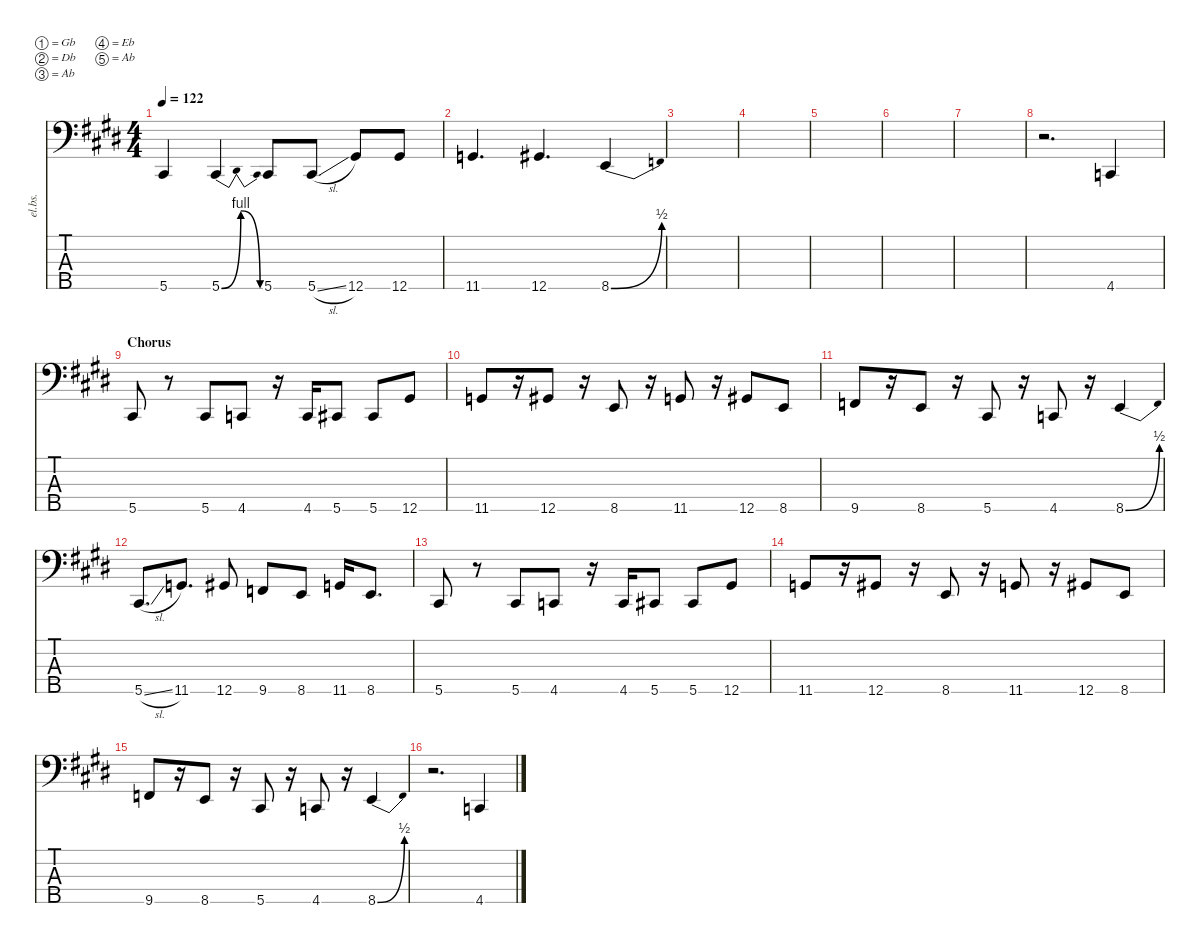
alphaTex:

\defaultSystemsLayout 4
\hideDynamics
\bracketExtendMode nobrackets
\otherSystemsTrackNameOrientation horizontal
\track ("Toshiya" "el.bs.") {instrument electricbassfinger}
\staff {score tabs}
\tuning (Gb2 Db2 Ab1 Eb1 Ab0)
\ts (4 4)
\tempo 122
\clef f4
\ks c#minor
5.5{acc #}.4{dy mf} 5.5{be (bendrelease 0 0 29.4 4 30 4 59.4 0) acc #}.4 5.5{acc #}.8 5.5{sl acc #}.8 12.5{acc #}.8 12.5{acc #}.8 |
11.5{acc forcenatural}.4{d} 12.5{acc #}.4{d} 8.5{be (bend 0 0 59.4 2) acc forcenatural}.4 |
|
|
|
|
|
r.2{d} 4.5{acc forcenatural}.4 |
\section ("" "Chorus")
5.5{acc #}.8 r.8 5.5{acc #}.8 4.5{acc forcenatural}.8 r.16 4.5{acc forcenatural}.16 5.5{acc #}.8 5.5{acc #}.8 12.5{acc #}.8 |
11.5{acc forcenatural}.8 r.16 12.5{acc #}.8 r.16 8.5{acc forcenatural}.8 r.16 11.5{acc forcenatural}.8 r.16 12.5{acc #}.8 8.5{acc forcenatural}.8 |
9.5{acc forcenatural}.8 r.16 8.5{acc forcenatural}.8 r.16 5.5{acc #}.8 r.16 4.5{acc forcenatural}.8 r.16 8.5{be (bend 0.6 0 59.4 2) acc forcenatural}.4 |
5.5{sl acc #}.8{d} 11.5{acc forcenatural}.8{d} 12.5{acc #}.8 9.5{acc forcenatural}.8 8.5{acc forcenatural}.8 11.5{acc forcenatural}.16 8.5{acc forcenatural}.8{d} |
5.5{acc #}.8 r.8 5.5{acc #}.8 4.5{acc forcenatural}.8 r.16 4.5{acc forcenatural}.16 5.5{acc #}.8 5.5{acc #}.8 12.5{acc #}.8 |
11.5{acc forcenatural}.8 r.16 12.5{acc #}.8 r.16 8.5{acc forcenatural}.8 r.16 11.5{acc forcenatural}.8 r.16 12.5{acc #}.8 8.5{acc forcenatural}.8 |
9.5{acc forcenatural}.8 r.16 8.5{acc forcenatural}.8 r.16 5.5{acc #}.8 r.16 4.5{acc forcenatural}.8 r.16 8.5{be (bend 0.6 0 59.4 2) acc forcenatural}.4 |
r.2{d} 4.5{acc forcenatural}.4
